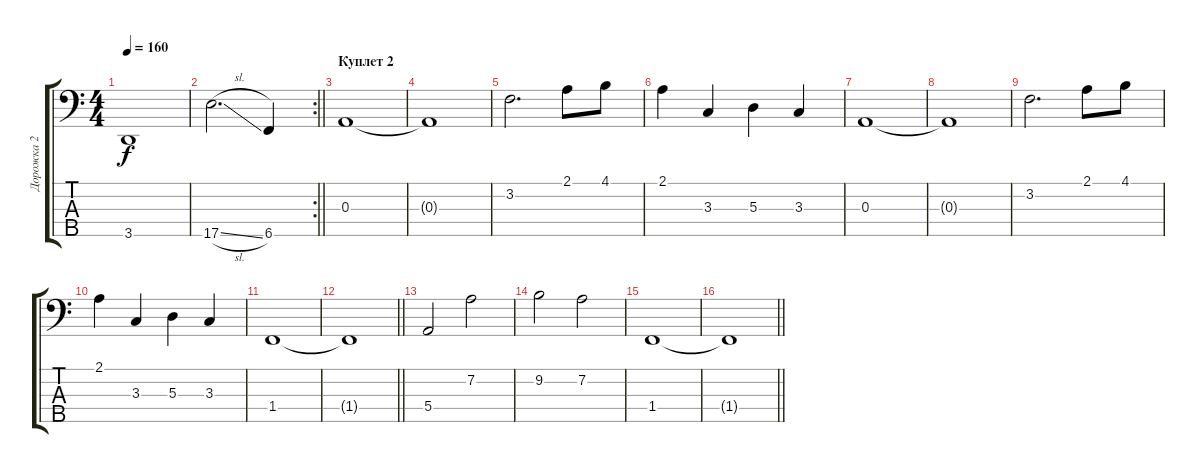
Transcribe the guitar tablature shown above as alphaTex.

\track ("Дорожка 2" "Дорожка 2") {instrument electricbassfinger}
\staff {score tabs}
\tuning (G2 D2 A1 E1 B0) {hide}
\ts (4 4)
\tempo 160
\clef f4
\ks c
3.5.1{dy f} |
\rc 2
\barLineRight lightlight
17.5{sl}.2{d} 6.5.4 |
\section ("" "Куплет 2")
0.3.1 |
0.3{t}.1 |
3.2.2{d} 2.1.8 4.1.8 |
2.1.4 3.3.4 5.3.4 3.3.4 |
0.3.1 |
0.3{t}.1 |
3.2.2{d} 2.1.8 4.1.8 |
2.1.4 3.3.4 5.3.4 3.3.4 |
1.4.1 |
\barLineRight lightlight
1.4{t}.1 |
5.4.2 7.2.2 |
9.2.2 7.2.2 |
1.4.1 |
\barLineRight lightlight
1.4{t}.1
